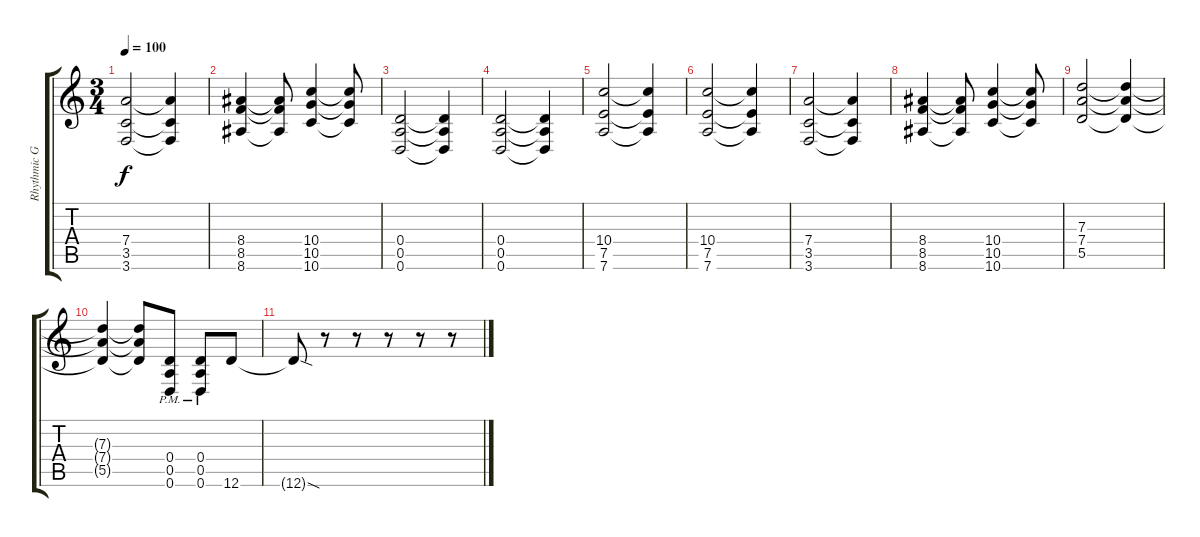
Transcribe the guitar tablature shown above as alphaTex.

\track ("Rhythmic Guitar" "Rhythmic G") {instrument distortionguitar}
\staff {score tabs}
\tuning (E4 B3 G3 D3 A2 D2) {hide}
\ts (3 4)
\tempo 100
\clef g2
\ks c
(7.4 3.5 3.6).2{dy f} (7.4{t} 3.5{t} 3.6{t}).4 |
(8.4 8.5 8.6).4 (8.4{t} 8.5{t} 8.6{t}).8 (10.4 10.5 10.6).4 (10.4{t} 10.5{t} 10.6{t}).8 |
(0.4 0.5 0.6).2 (0.4{t} 0.5{t} 0.6{t}).4 |
(0.4 0.5 0.6).2 (0.4{t} 0.5{t} 0.6{t}).4 |
(10.4 7.5 7.6).2 (10.4{t} 7.5{t} 7.6{t}).4 |
(10.4 7.5 7.6).2 (10.4{t} 7.5{t} 7.6{t}).4 |
(7.4 3.5 3.6).2 (7.4{t} 3.5{t} 3.6{t}).4 |
(8.4 8.5 8.6).4 (8.4{t} 8.5{t} 8.6{t}).8 (10.4 10.5 10.6).4 (10.4{t} 10.5{t} 10.6{t}).8 |
(7.3 7.4 5.5).2 (7.3{t} 7.4{t} 5.5{t}).4 |
(7.3{t} 7.4{t} 5.5{t}).4 (7.3{t} 7.4{t} 5.5{t}).8 (0.4{pm} 0.5{pm} 0.6{pm}).8 (0.4{pm} 0.5{pm} 0.6{pm}).8 12.6.8 |
12.6{sod t}.8 r.8 r.8 r.8 r.8 r.8
